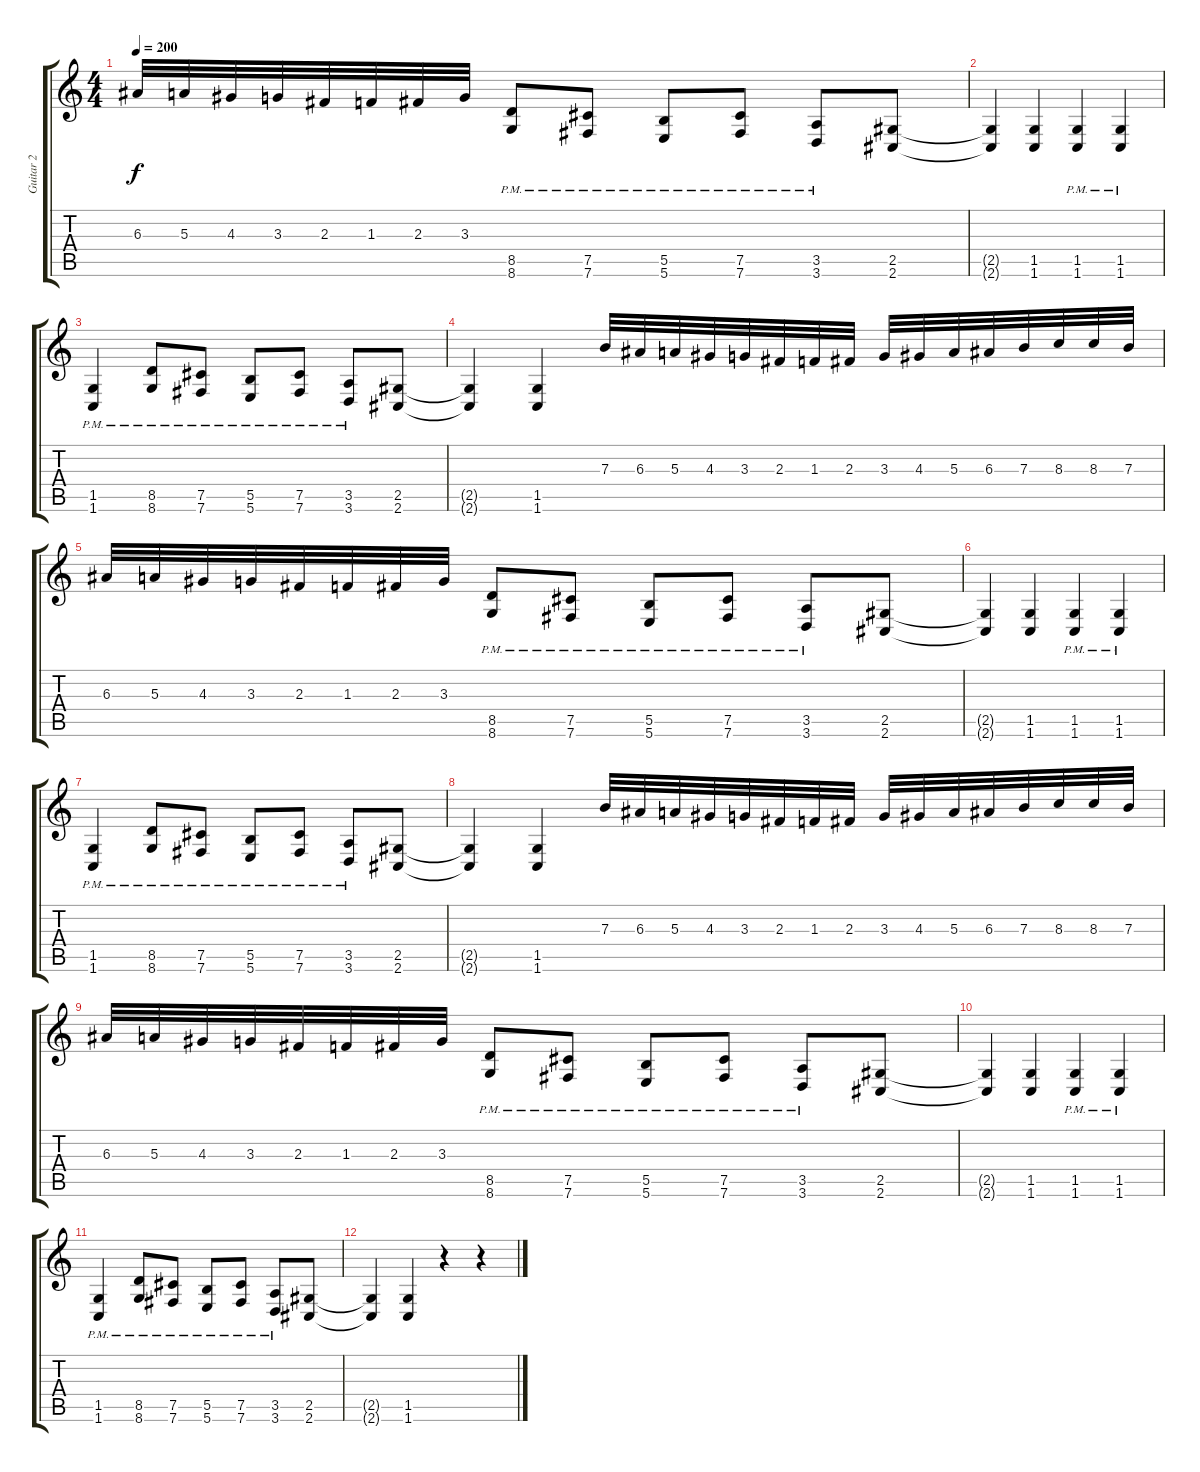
\track ("Guitar 2" "Guitar 2") {instrument overdrivenguitar}
\staff {score tabs}
\tuning (Db4 Ab3 E3 B2 Gb2 B1) {hide}
\ts (4 4)
\tempo 200
\clef g2
\ks c
6.3.32{dy f} 5.3.32 4.3.32 3.3.32 2.3.32 1.3.32 2.3.32 3.3.32 (8.5{pm} 8.6{pm}).8 (7.5{pm} 7.6{pm}).8 (5.5{pm} 5.6{pm}).8 (7.5{pm} 7.6{pm}).8 (3.5{pm} 3.6{pm}).8 (2.5 2.6).8 |
(2.5{t} 2.6{t}).4 (1.5 1.6).4 (1.5{pm} 1.6{pm}).4 (1.5{pm} 1.6{pm}).4 |
(1.5{pm} 1.6{pm}).4 (8.5{pm} 8.6{pm}).8 (7.5{pm} 7.6{pm}).8 (5.5{pm} 5.6{pm}).8 (7.5{pm} 7.6{pm}).8 (3.5{pm} 3.6{pm}).8 (2.5 2.6).8 |
(2.5{t} 2.6{t}).4 (1.5 1.6).4 7.3.32 6.3.32 5.3.32 4.3.32 3.3.32 2.3.32 1.3.32 2.3.32 3.3.32 4.3.32 5.3.32 6.3.32 7.3.32 8.3.32 8.3.32 7.3.32 |
6.3.32 5.3.32 4.3.32 3.3.32 2.3.32 1.3.32 2.3.32 3.3.32 (8.5{pm} 8.6{pm}).8 (7.5{pm} 7.6{pm}).8 (5.5{pm} 5.6{pm}).8 (7.5{pm} 7.6{pm}).8 (3.5{pm} 3.6{pm}).8 (2.5 2.6).8 |
(2.5{t} 2.6{t}).4 (1.5 1.6).4 (1.5{pm} 1.6{pm}).4 (1.5{pm} 1.6{pm}).4 |
(1.5{pm} 1.6{pm}).4 (8.5{pm} 8.6{pm}).8 (7.5{pm} 7.6{pm}).8 (5.5{pm} 5.6{pm}).8 (7.5{pm} 7.6{pm}).8 (3.5{pm} 3.6{pm}).8 (2.5 2.6).8 |
(2.5{t} 2.6{t}).4 (1.5 1.6).4 7.3.32 6.3.32 5.3.32 4.3.32 3.3.32 2.3.32 1.3.32 2.3.32 3.3.32 4.3.32 5.3.32 6.3.32 7.3.32 8.3.32 8.3.32 7.3.32 |
6.3.32 5.3.32 4.3.32 3.3.32 2.3.32 1.3.32 2.3.32 3.3.32 (8.5{pm} 8.6{pm}).8 (7.5{pm} 7.6{pm}).8 (5.5{pm} 5.6{pm}).8 (7.5{pm} 7.6{pm}).8 (3.5{pm} 3.6{pm}).8 (2.5 2.6).8 |
(2.5{t} 2.6{t}).4 (1.5 1.6).4 (1.5{pm} 1.6{pm}).4 (1.5{pm} 1.6{pm}).4 |
(1.5{pm} 1.6{pm}).4 (8.5{pm} 8.6{pm}).8 (7.5{pm} 7.6{pm}).8 (5.5{pm} 5.6{pm}).8 (7.5{pm} 7.6{pm}).8 (3.5{pm} 3.6{pm}).8 (2.5 2.6).8 |
(2.5{t} 2.6{t}).4 (1.5 1.6).4 r.4 r.4
